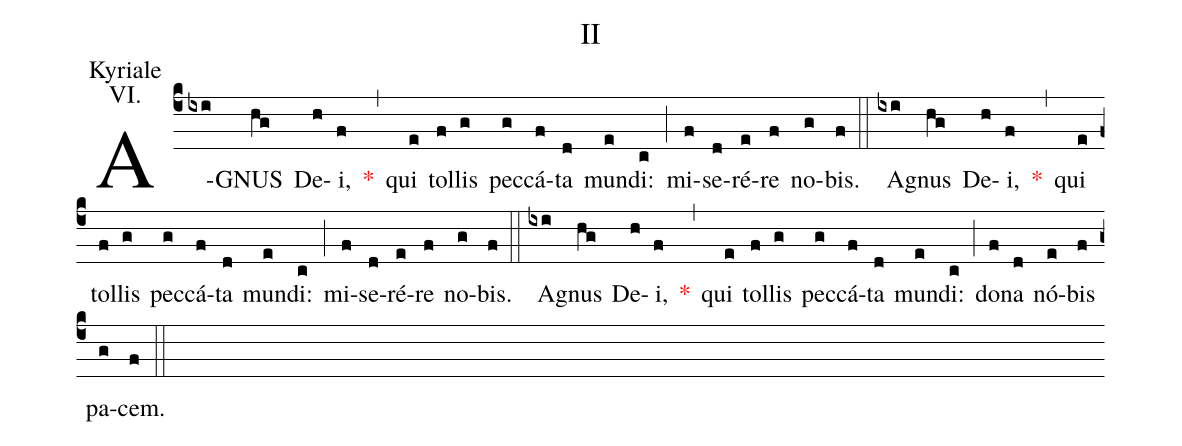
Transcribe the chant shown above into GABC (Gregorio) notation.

name:II;
mode:VI.;
office-part:Kyriale;
%%
(c4) A(ixi)GNUS(hg) De(h)i,(f) <v>\red{*}</v>(,) qui(e) tol(f)lis(g) pec(g)cá(f)ta(d) mun(e)di:(c) (;) mi(f)se(d)ré(e)re(f) no(g)bis.(f) (::) A(ixi)gnus(hg) De(h)i,(f) <v>\red{*}</v>(,) qui(e) tol(f)lis(g) pec(g)cá(f)ta(d) mun(e)di:(c) (;) mi(f)se(d)ré(e)re(f) no(g)bis.(f) (::) A(ixi)gnus(hg) De(h)i,(f) <v>\red{*}</v>(,) qui(e) tol(f)lis(g) pec(g)cá(f)ta(d) mun(e)di:(c) (;) do(f)na(d) nó(e)bis(f) pa(g)cem.(f) (::)
